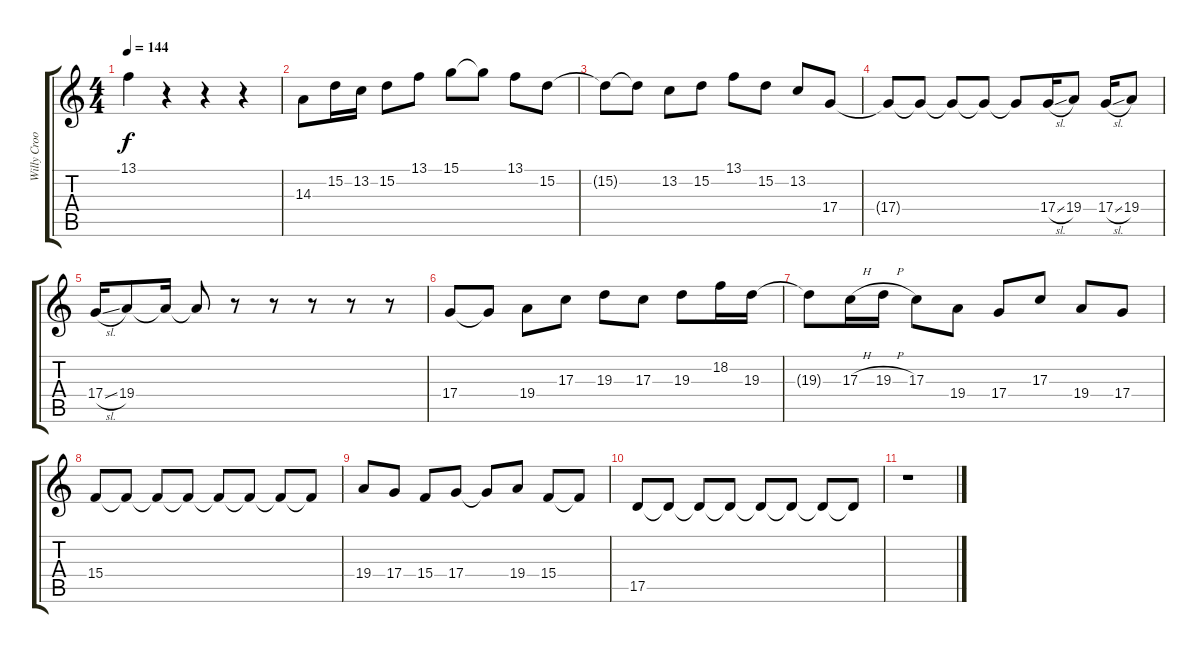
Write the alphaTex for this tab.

\track ("Willy Crook" "Willy Croo") {instrument altosax}
\staff {score tabs}
\tuning (E4 B3 G3 D3 A2 E2) {hide}
\ts (4 4)
\tempo 144
\clef g2
\ks c
13.1{t}.4{dy f} r.4 r.4 r.4 |
14.3.8 15.2.16 13.2.16 15.2.8 13.1.8 15.1.8 15.1{t}.8 13.1.8 15.2.8 |
15.2{t}.8 15.2{t}.8 13.2.8 15.2.8 13.1.8 15.2.8 13.2.8 17.4.8 |
17.4{t}.8 17.4{t}.8 17.4{t}.8 17.4{t}.8 17.4{t}.8 17.4{sl}.16 19.4.8 17.4{sl}.16 19.4.8 |
17.4{sl}.16 19.4.8 19.4{t}.16 19.4{t}.8 r.8 r.8 r.8 r.8 r.8 |
17.4.8 17.4{t}.8 19.4.8 17.3.8 19.3.8 17.3.8 19.3.8 18.2.16 19.3.16 |
19.3{t}.8 17.3{h}.16 19.3{h}.16 17.3.8 19.4.8 17.4.8 17.3.8 19.4.8 17.4.8 |
15.4.8 15.4{t}.8 15.4{t}.8 15.4{t}.8 15.4{t}.8 15.4{t}.8 15.4{t}.8 15.4{t}.8 |
19.4.8 17.4.8 15.4.8 17.4.8 17.4{t}.8 19.4.8 15.4.8 15.4{t}.8 |
17.5.8 17.5{t}.8 17.5{t}.8 17.5{t}.8 17.5{t}.8 17.5{t}.8 17.5{t}.8 17.5{t}.8 |
r.1
